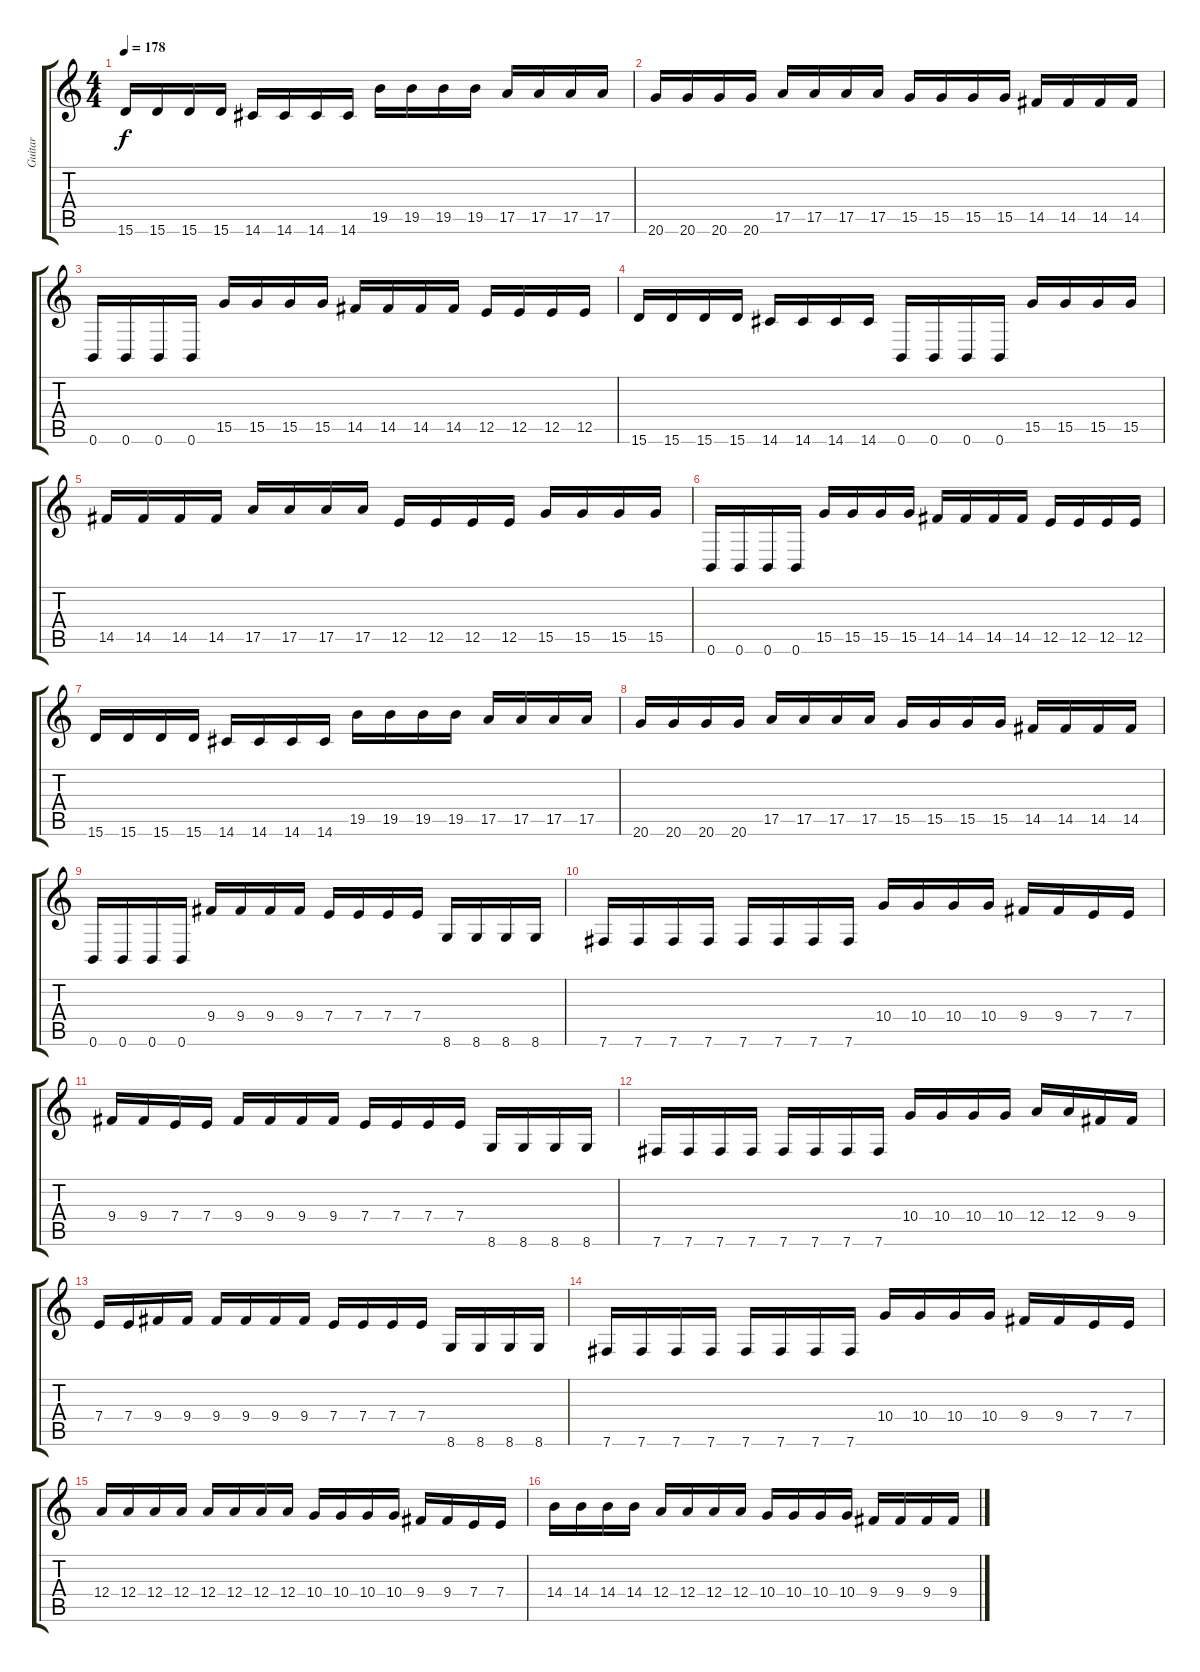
\track ("Guitar" "Guitar") {instrument distortionguitar}
\staff {score tabs}
\tuning (B3 Gb3 D3 A2 E2 B1) {hide}
\ts (4 4)
\tempo 178
\clef g2
\ks c
15.6.16{dy f} 15.6.16 15.6.16 15.6.16 14.6.16 14.6.16 14.6.16 14.6.16 19.5.16 19.5.16 19.5.16 19.5.16 17.5.16 17.5.16 17.5.16 17.5.16 |
20.6.16 20.6.16 20.6.16 20.6.16 17.5.16 17.5.16 17.5.16 17.5.16 15.5.16 15.5.16 15.5.16 15.5.16 14.5.16 14.5.16 14.5.16 14.5.16 |
0.6.16 0.6.16 0.6.16 0.6.16 15.5.16 15.5.16 15.5.16 15.5.16 14.5.16 14.5.16 14.5.16 14.5.16 12.5.16 12.5.16 12.5.16 12.5.16 |
15.6.16 15.6.16 15.6.16 15.6.16 14.6.16 14.6.16 14.6.16 14.6.16 0.6.16 0.6.16 0.6.16 0.6.16 15.5.16 15.5.16 15.5.16 15.5.16 |
14.5.16 14.5.16 14.5.16 14.5.16 17.5.16 17.5.16 17.5.16 17.5.16 12.5.16 12.5.16 12.5.16 12.5.16 15.5.16 15.5.16 15.5.16 15.5.16 |
0.6.16 0.6.16 0.6.16 0.6.16 15.5.16 15.5.16 15.5.16 15.5.16 14.5.16 14.5.16 14.5.16 14.5.16 12.5.16 12.5.16 12.5.16 12.5.16 |
15.6.16 15.6.16 15.6.16 15.6.16 14.6.16 14.6.16 14.6.16 14.6.16 19.5.16 19.5.16 19.5.16 19.5.16 17.5.16 17.5.16 17.5.16 17.5.16 |
20.6.16 20.6.16 20.6.16 20.6.16 17.5.16 17.5.16 17.5.16 17.5.16 15.5.16 15.5.16 15.5.16 15.5.16 14.5.16 14.5.16 14.5.16 14.5.16 |
0.6.16 0.6.16 0.6.16 0.6.16 9.4.16 9.4.16 9.4.16 9.4.16 7.4.16 7.4.16 7.4.16 7.4.16 8.6.16 8.6.16 8.6.16 8.6.16 |
7.6.16 7.6.16 7.6.16 7.6.16 7.6.16 7.6.16 7.6.16 7.6.16 10.4.16 10.4.16 10.4.16 10.4.16 9.4.16 9.4.16 7.4.16 7.4.16 |
9.4.16 9.4.16 7.4.16 7.4.16 9.4.16 9.4.16 9.4.16 9.4.16 7.4.16 7.4.16 7.4.16 7.4.16 8.6.16 8.6.16 8.6.16 8.6.16 |
7.6.16 7.6.16 7.6.16 7.6.16 7.6.16 7.6.16 7.6.16 7.6.16 10.4.16 10.4.16 10.4.16 10.4.16 12.4.16 12.4.16 9.4.16 9.4.16 |
7.4.16 7.4.16 9.4.16 9.4.16 9.4.16 9.4.16 9.4.16 9.4.16 7.4.16 7.4.16 7.4.16 7.4.16 8.6.16 8.6.16 8.6.16 8.6.16 |
7.6.16 7.6.16 7.6.16 7.6.16 7.6.16 7.6.16 7.6.16 7.6.16 10.4.16 10.4.16 10.4.16 10.4.16 9.4.16 9.4.16 7.4.16 7.4.16 |
12.4.16 12.4.16 12.4.16 12.4.16 12.4.16 12.4.16 12.4.16 12.4.16 10.4.16 10.4.16 10.4.16 10.4.16 9.4.16 9.4.16 7.4.16 7.4.16 |
14.4.16 14.4.16 14.4.16 14.4.16 12.4.16 12.4.16 12.4.16 12.4.16 10.4.16 10.4.16 10.4.16 10.4.16 9.4.16 9.4.16 9.4.16 9.4.16
